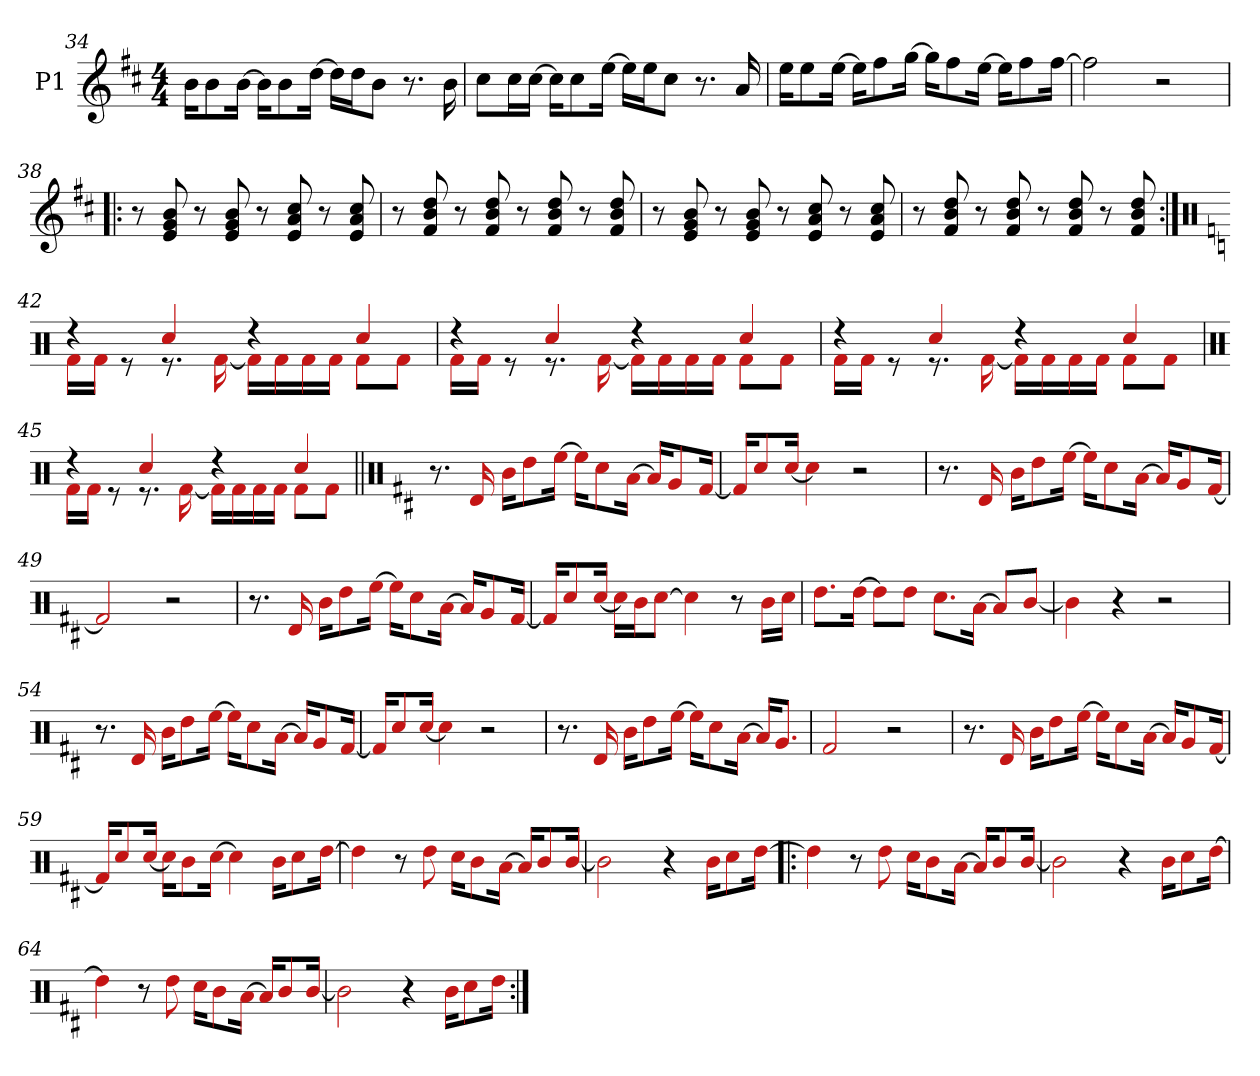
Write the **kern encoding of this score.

**kern
*part1
*staff1
*I"P1
*clefG2
*k[f#c#]
*b:
*M4/4
=34
16b\KL
8b\
[>16b\Jk
16b\KL]
8b\
[>16dd\Jk
16dd\LL]
16dd\J
8b\J
8.r
16b\
!!LO:LB:g=z
=35
8cc#\L
16cc#\L
[>16cc#\JJ
16cc#\KL]
8cc#\
[>16ee\Jk
16ee\LL]
16ee\J
8cc#\J
8.r
16a/
=36
16ee\KL
8ee\
[>16ee\Jk
16ee\KL]
8ff#\
[>16gg\Jk
16gg\KL]
8ff#\
[>16ee\Jk
16ee\KL]
8ff#\
[>16ff#\Jk
=37
2ff#\]
2r
=38!|:
8r
8e/ 8g/ 8b/
8r
8e/ 8g/ 8b/
8r
8e/ 8a/ 8cc#/
8r
8e/ 8a/ 8cc#/
!!LO:LB:g=z
=39
8r
8f#/ 8b/ 8dd/
8r
8f#/ 8b/ 8dd/
8r
8f#/ 8b/ 8dd/
8r
8f#/ 8b/ 8dd/
=40
8r
8e/ 8g/ 8b/
8r
8e/ 8g/ 8b/
8r
8e/ 8a/ 8cc#/
8r
8e/ 8a/ 8cc#/
=41
8r
8f#/ 8b/ 8dd/
8r
8f#/ 8b/ 8dd/
8r
8f#/ 8b/ 8dd/
8r
8f#/ 8b/ 8dd/
!!LO:PB:g=z
=42:|!
*clefX
*k[]
*C:
*^
4r	16f\LL
.	16f\JJ
.	8r
4cc/	8.r
.	[<16f\
4r	16f\LL]
.	16f\
.	16f\
.	16f\JJ
4cc/	8f\L
.	8f\J
=43	=43
4r	16f\LL
.	16f\JJ
.	8r
4cc/	8.r
.	[<16f\
4r	16f\LL]
.	16f\
.	16f\
.	16f\JJ
4cc/	8f\L
.	8f\J
=44	=44
4r	16f\LL
.	16f\JJ
.	8r
4cc/	8.r
.	[<16f\
4r	16f\LL]
.	16f\
.	16f\
.	16f\JJ
4cc/	8f\L
.	8f\J
!!LO:LB:g=z	!!
=45	=45
*clefX	*
4r	16f\LL
.	16f\JJ
.	8r
4cc/	8.r
.	[<16f\
4r	16f\LL]
.	16f\
.	16f\
.	16f\JJ
4cc/	8f\L
.	8f\J
*v	*v
=46||
*clefX
*k[f#c#]
*b:
8.r
16d/
16b\KL
8dd\
[>16ee\Jk
16ee\KL]
8cc\
[>16a\Jk
16a/KL]
8g/
[<16f/Jk
=47
16f/KL]
8cc/
[<16cc/Jk
4cc\]
2r
!!LO:LB:g=z
=48
8.r
16d/
16b\KL
8dd\
[>16ee\Jk
16ee\KL]
8cc\
[>16a\Jk
16a/KL]
8g/
[<16f/Jk
=49
2f/]
2r
=50
8.r
16d/
16b\KL
8dd\
[>16ee\Jk
16ee\KL]
8cc\
[>16a\Jk
16a/KL]
8g/
[<16f/Jk
!!LO:LB:g=z
=51
16f/KL]
8cc/
[<16cc/Jk
16cc\LL]
16b\J
[>8cc\J
4cc\]
8r
16b\LL
16cc\JJ
=52
8.dd\L
[>16dd\Jk
8dd\L]
8dd\J
8.cc\L
[>16a\Jk
8a/L]
[<8b/J
=53
4b\]
4r
2r
=54
8.r
16d/
16b\KL
8dd\
[>16ee\Jk
16ee\KL]
8cc\
[>16a\Jk
16a/KL]
8g/
[<16f/Jk
!!LO:LB:g=z
=55
16f/KL]
8cc/
[<16cc/Jk
4cc\]
2r
=56
8.r
16d/
16b\KL
8dd\
[>16ee\Jk
16ee\KL]
8cc\
[>16a\Jk
16a/KL]
8.g/J
=57
2f/
2r
=58
8.r
16d/
16b\KL
8dd\
[>16ee\Jk
16ee\KL]
8cc\
[>16a\Jk
16a/KL]
8g/
[<16f/Jk
!!LO:LB:g=z
=59
16f/KL]
8cc/
[<16cc/Jk
16cc\KL]
8b\
[>16cc\Jk
4cc\]
16b\KL
8cc\
[>16dd\Jk
=60
4dd\]
8r
8dd\
16cc\KL
8b\
[>16a\Jk
16a/KL]
8b/
[<16b/Jk
=61
2b\]
4r
16b\KL
8cc\
[>16dd\Jk
!!LO:LB:g=z
=62!|:
4dd\]
8r
8dd\
16cc\KL
8b\
[>16a\Jk
16a/KL]
8b/
[<16b/Jk
=63
2b\]
4r
16b\KL
8cc\
[>16dd\Jk
=64
4dd\]
8r
8dd\
16cc\KL
8b\
[>16a\Jk
16a/KL]
8b/
[<16b/Jk
=65
2b\]
4r
16b\KL
8cc\
16dd\Jk
=:|!
*-
